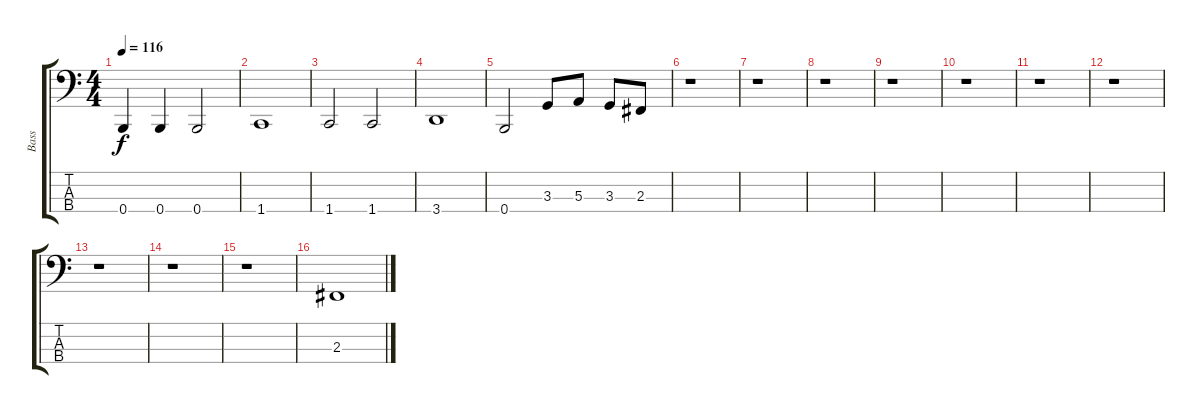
\track ("Bass" "Bass") {instrument electricbassfinger}
\staff {score tabs}
\tuning (D2 A1 E1 B0) {hide}
\ts (4 4)
\tempo 116
\clef f4
\ks c
0.4.4{dy f} 0.4.4 0.4.2 |
1.4.1 |
1.4.2 1.4.2 |
3.4.1 |
0.4.2 3.3.8 5.3.8 3.3.8 2.3.8 |
r.1 |
r.1 |
r.1 |
r.1 |
r.1 |
r.1 |
r.1 |
r.1 |
r.1 |
r.1 |
2.3.1
